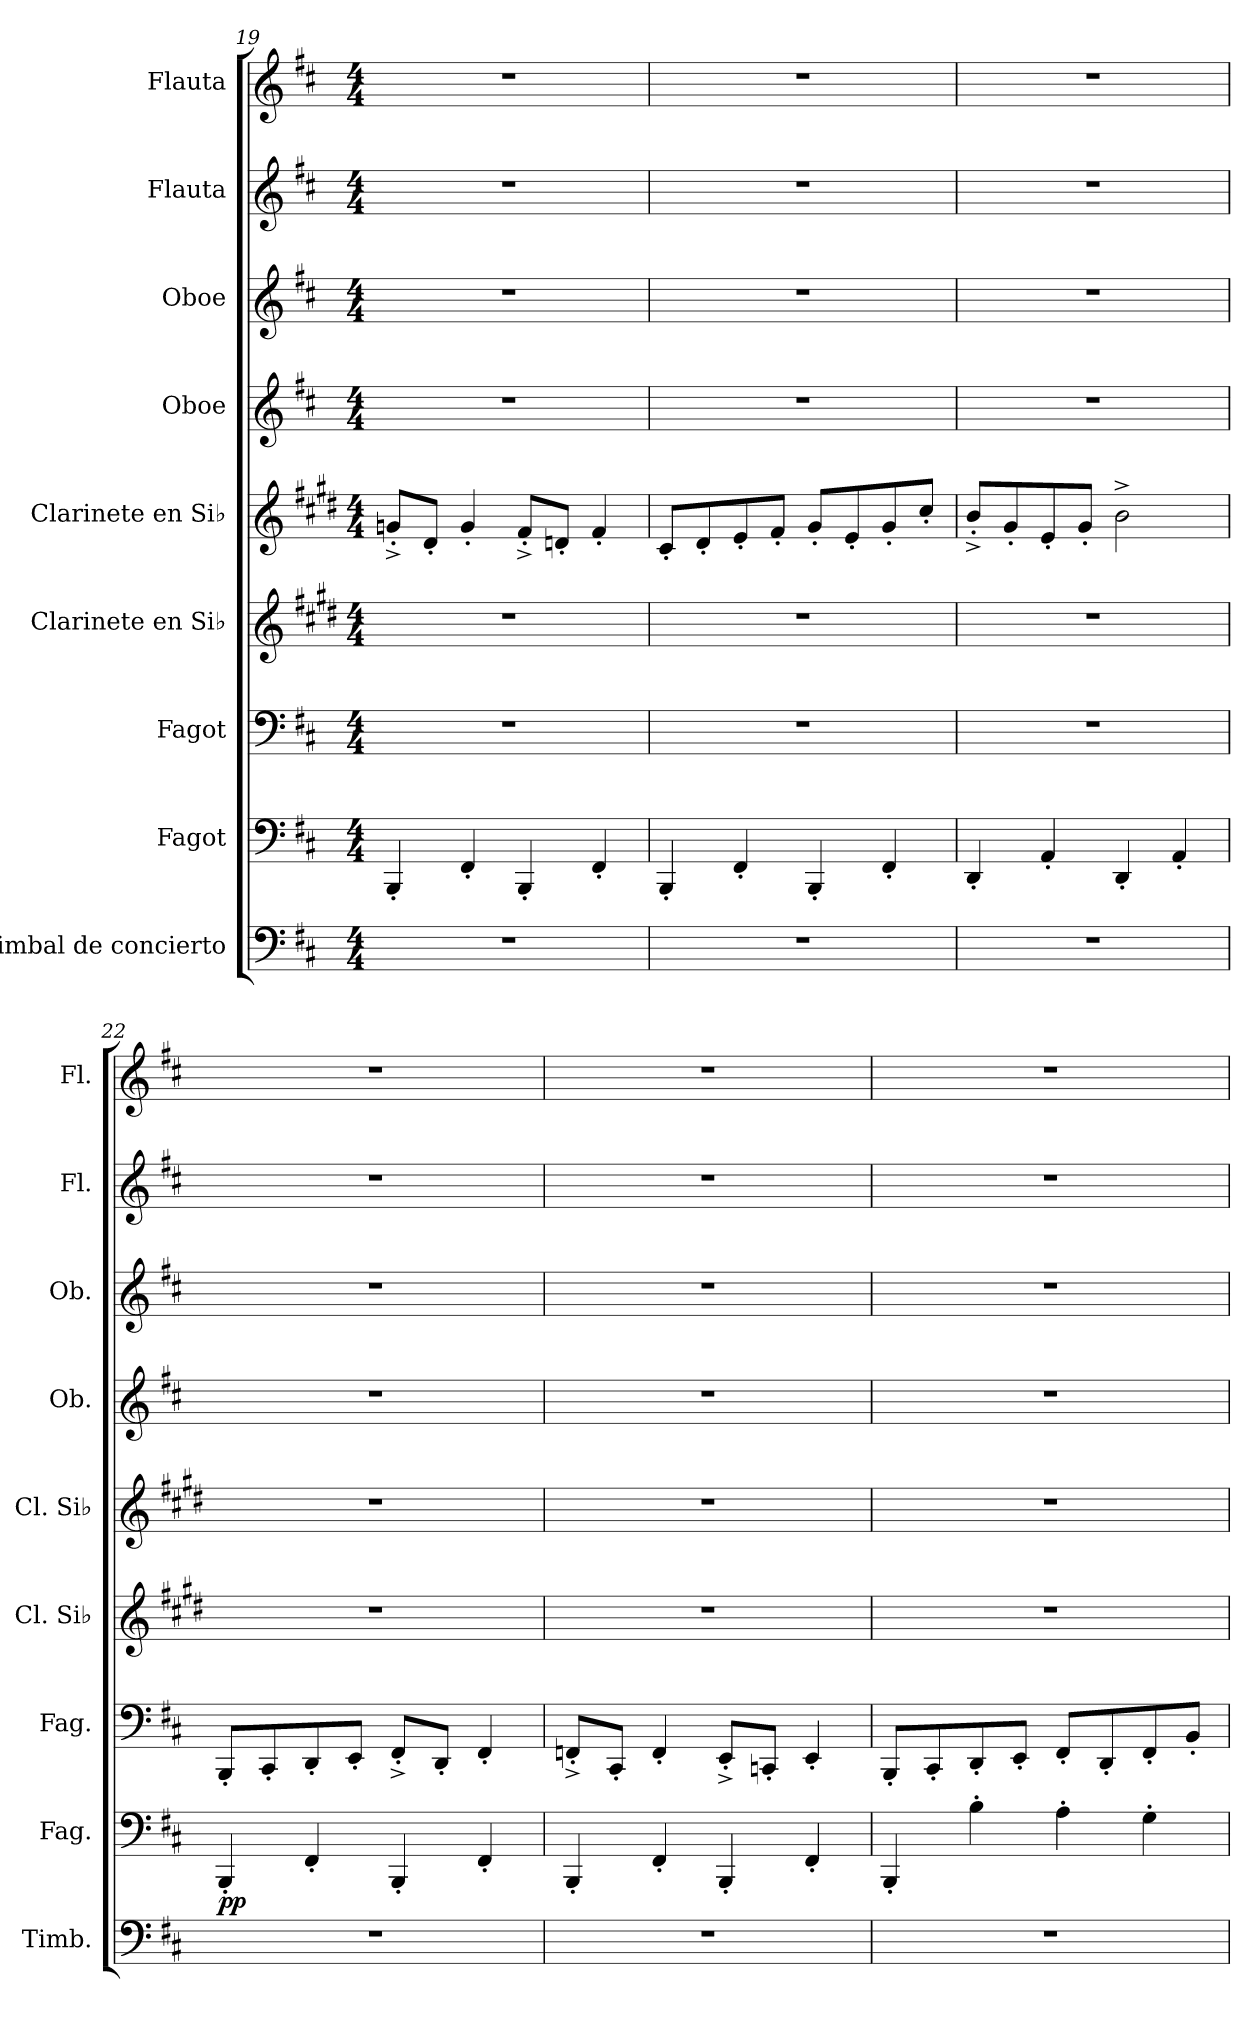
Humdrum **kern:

**kern	**kern	**dynam	**kern	**kern	**kern	**kern	**kern	**kern	**kern
*part9	*part8	*part8	*part7	*part6	*part5	*part4	*part3	*part2	*part1
*staff9	*staff8	*staff8	*staff7	*staff6	*staff5	*staff4	*staff3	*staff2	*staff1
*I"Timbal de concierto	*I"Fagot	*	*I"Fagot	*I"Clarinete en Si♭	*I"Clarinete en Si♭	*I"Oboe	*I"Oboe	*I"Flauta	*I"Flauta
*I'Timb.	*I'Fag.	*	*I'Fag.	*I'Cl. Si♭	*I'Cl. Si♭	*I'Ob.	*I'Ob.	*I'Fl.	*I'Fl.
!!LO:PB:g=z
*clefF4	*clefF4	*	*clefF4	*clefG2	*clefG2	*clefG2	*clefG2	*clefG2	*clefG2
*	*	*	*	*ITrd1c2	*ITrd1c2	*	*	*	*
*k[f#c#]	*k[f#c#]	*	*k[f#c#]	*k[f#c#]	*k[f#c#]	*k[f#c#]	*k[f#c#]	*k[f#c#]	*k[f#c#]
*M4/4	*M4/4	*	*M4/4	*M4/4	*M4/4	*M4/4	*M4/4	*M4/4	*M4/4
=19	=19	=19	=19	=19	=19	=19	=19	=19	=19
1r	4BBB'/	.	1r	1r	8fn^'/L	1r	1r	1r	1r
.	.	.	.	.	8c#'/J	.	.	.	.
.	4FF#'/	.	.	.	4f'/	.	.	.	.
.	4BBB'/	.	.	.	8e^'/L	.	.	.	.
.	.	.	.	.	8cn'/J	.	.	.	.
.	4FF#'/	.	.	.	4e'/	.	.	.	.
=20	=20	=20	=20	=20	=20	=20	=20	=20	=20
1r	4BBB'/	.	1r	1r	8B'/L	1r	1r	1r	1r
.	.	.	.	.	8c#'/	.	.	.	.
.	4FF#'/	.	.	.	8d'/	.	.	.	.
.	.	.	.	.	8e'/J	.	.	.	.
.	4BBB'/	.	.	.	8f#'/L	.	.	.	.
.	.	.	.	.	8d'/	.	.	.	.
.	4FF#'/	.	.	.	8f#'/	.	.	.	.
.	.	.	.	.	8b'/J	.	.	.	.
=21	=21	=21	=21	=21	=21	=21	=21	=21	=21
1r	4DD'/	.	1r	1r	8a^'/L	1r	1r	1r	1r
.	.	.	.	.	8f#'/	.	.	.	.
.	4AA'/	.	.	.	8d'/	.	.	.	.
.	.	.	.	.	8f#'/J	.	.	.	.
.	4DD'/	.	.	.	2a^\	.	.	.	.
.	4AA'/	.	.	.	.	.	.	.	.
=22	=22	=22	=22	=22	=22	=22	=22	=22	=22
!	!	!LO:DY:b	!	!	!	!	!	!	!
1r	4BBB'/	pp	8BBB'/L	1r	1r	1r	1r	1r	1r
.	.	.	8CC#'/	.	.	.	.	.	.
.	4FF#'/	.	8DD'/	.	.	.	.	.	.
.	.	.	8EE'/J	.	.	.	.	.	.
.	4BBB'/	.	8FF#^'/L	.	.	.	.	.	.
.	.	.	8DD'/J	.	.	.	.	.	.
.	4FF#'/	.	4FF#'/	.	.	.	.	.	.
=23	=23	=23	=23	=23	=23	=23	=23	=23	=23
1r	4BBB'/	.	8FFn^'/L	1r	1r	1r	1r	1r	1r
.	.	.	8CC#'/J	.	.	.	.	.	.
.	4FF#'/	.	4FF'/	.	.	.	.	.	.
.	4BBB'/	.	8EE^'/L	.	.	.	.	.	.
.	.	.	8CCn'/J	.	.	.	.	.	.
.	4FF#'/	.	4EE'/	.	.	.	.	.	.
!!LO:PB:g=z
=24	=24	=24	=24	=24	=24	=24	=24	=24	=24
1r	4BBB'/	.	8BBB'/L	1r	1r	1r	1r	1r	1r
.	.	.	8CC#'/	.	.	.	.	.	.
.	4B'\	.	8DD'/	.	.	.	.	.	.
.	.	.	8EE'/J	.	.	.	.	.	.
.	4A'\	.	8FF#'/L	.	.	.	.	.	.
.	.	.	8DD'/	.	.	.	.	.	.
.	4G'\	.	8FF#'/	.	.	.	.	.	.
.	.	.	8BB'/J	.	.	.	.	.	.
=	=	=	=	=	=	=	=	=	=
*-	*-	*-	*-	*-	*-	*-	*-	*-	*-
